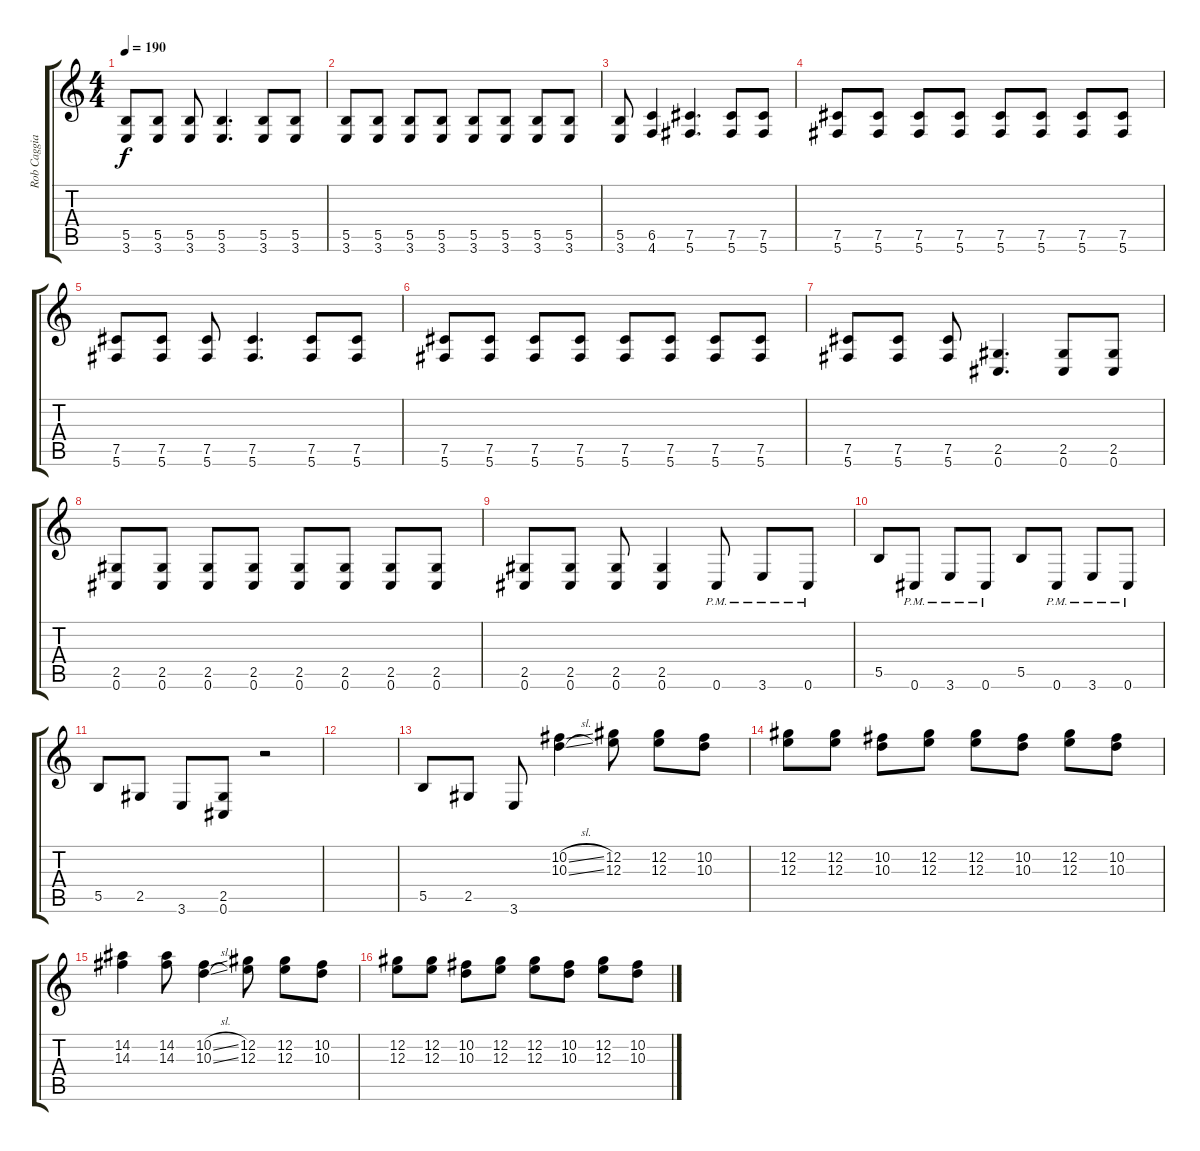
\track ("Rob Caggiano" "Rob Caggia") {instrument distortionguitar}
\staff {score tabs}
\tuning (Db4 Ab3 E3 B2 Gb2 Db2) {hide}
\ts (4 4)
\tempo 190
\clef g2
\ks c
(5.5 3.6).8{dy f} (5.5 3.6).8 (5.5 3.6).8 (5.5 3.6).4{d} (5.5 3.6).8 (5.5 3.6).8 |
(5.5 3.6).8 (5.5 3.6).8 (5.5 3.6).8 (5.5 3.6).8 (5.5 3.6).8 (5.5 3.6).8 (5.5 3.6).8 (5.5 3.6).8 |
(5.5 3.6).8 (6.5 4.6).4 (7.5 5.6).4{d} (7.5 5.6).8 (7.5 5.6).8 |
(7.5 5.6).8 (7.5 5.6).8 (7.5 5.6).8 (7.5 5.6).8 (7.5 5.6).8 (7.5 5.6).8 (7.5 5.6).8 (7.5 5.6).8 |
(7.5 5.6).8 (7.5 5.6).8 (7.5 5.6).8 (7.5 5.6).4{d} (7.5 5.6).8 (7.5 5.6).8 |
(7.5 5.6).8 (7.5 5.6).8 (7.5 5.6).8 (7.5 5.6).8 (7.5 5.6).8 (7.5 5.6).8 (7.5 5.6).8 (7.5 5.6).8 |
(7.5 5.6).8 (7.5 5.6).8 (7.5 5.6).8 (2.5 0.6).4{d} (2.5 0.6).8 (2.5 0.6).8 |
(2.5 0.6).8 (2.5 0.6).8 (2.5 0.6).8 (2.5 0.6).8 (2.5 0.6).8 (2.5 0.6).8 (2.5 0.6).8 (2.5 0.6).8 |
(2.5 0.6).8 (2.5 0.6).8 (2.5 0.6).8 (2.5 0.6).4 0.6{pm}.8 3.6{pm}.8 0.6{pm}.8 |
5.5.8 0.6{pm}.8 3.6{pm}.8 0.6{pm}.8 5.5.8 0.6{pm}.8 3.6{pm}.8 0.6{pm}.8 |
5.5.8 2.5.8 3.6.8 (2.5 0.6).8 r.2 |
|
5.5.8 2.5.8 3.6.8 (10.2{sl} 10.3{sl}).4 (12.2 12.3).8 (12.2 12.3).8 (10.2 10.3).8 |
(12.2 12.3).8 (12.2 12.3).8 (10.2 10.3).8 (12.2 12.3).8 (12.2 12.3).8 (10.2 10.3).8 (12.2 12.3).8 (10.2 10.3).8 |
(14.2 14.3).4 (14.2 14.3).8 (10.2{sl} 10.3{sl}).4 (12.2 12.3).8 (12.2 12.3).8 (10.2 10.3).8 |
(12.2 12.3).8 (12.2 12.3).8 (10.2 10.3).8 (12.2 12.3).8 (12.2 12.3).8 (10.2 10.3).8 (12.2 12.3).8 (10.2 10.3).8
